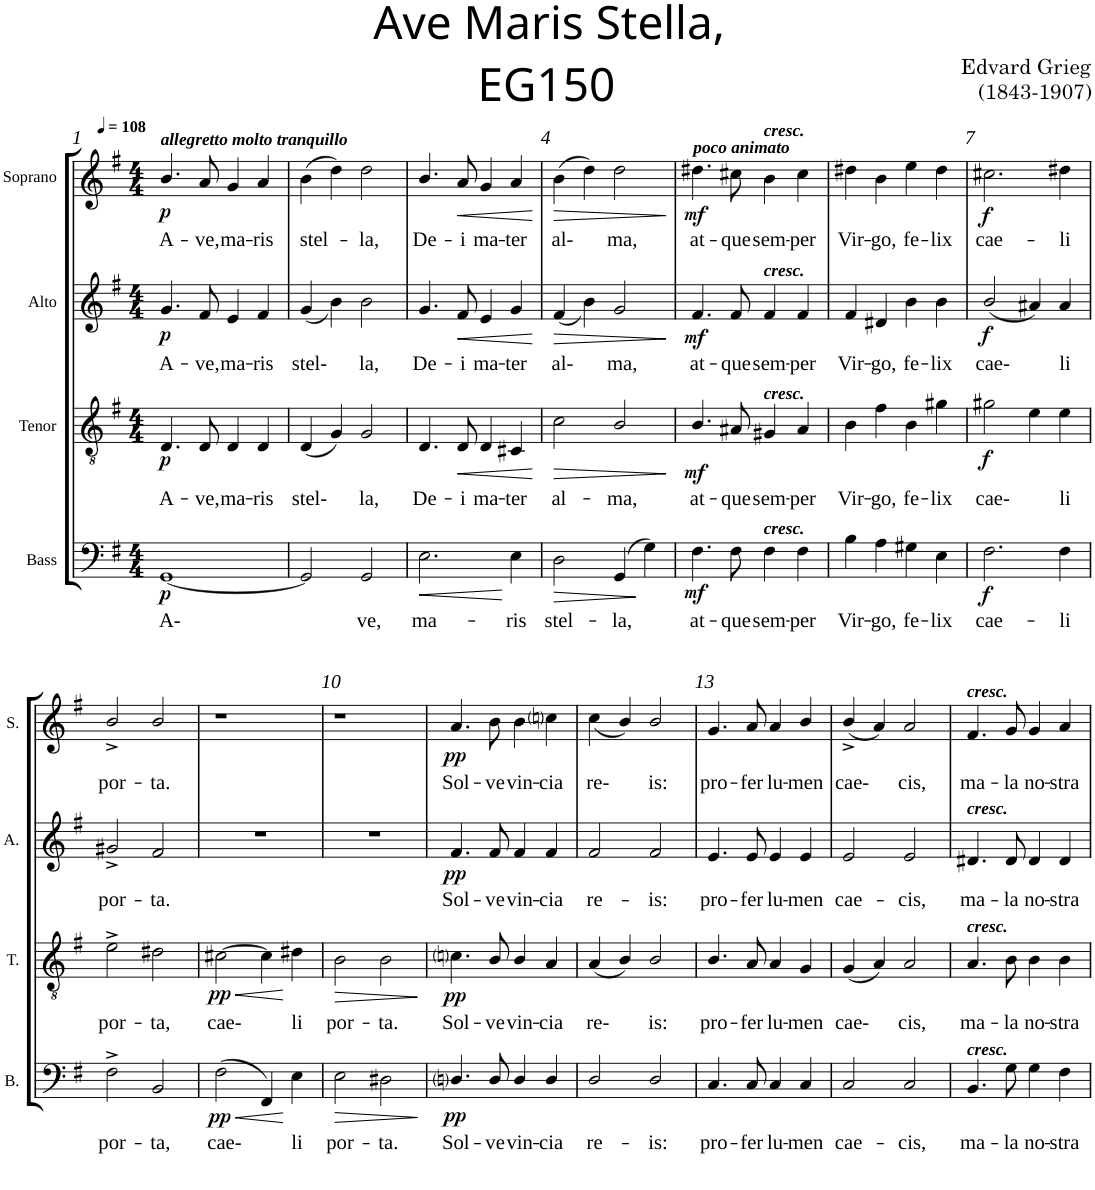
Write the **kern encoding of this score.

**kern	**text	**dynam	**kern	**text	**dynam	**kern	**text	**dynam	**kern	**text	**dynam
*part4	*part4	*part4	*part3	*part3	*part3	*part2	*part2	*part2	*part1	*part1	*part1
*staff4	*staff4	*staff4	*staff3	*staff3	*staff3	*staff2	*staff2	*staff2	*staff1	*staff1	*staff1
*I"Bass	*	*	*I"Tenor	*	*	*I"Alto	*	*	*I"Soprano	*	*
*I'B.	*	*	*I'T.	*	*	*I'A.	*	*	*I'S.	*	*
*clefF4	*	*	*clefGv2	*	*	*clefG2	*	*	*clefG2	*	*
*k[f#]	*	*	*k[f#]	*	*	*k[f#]	*	*	*k[f#]	*	*
*G:	*	*	*G:	*	*	*G:	*	*	*G:	*	*
*M4/4	*	*	*M4/4	*	*	*M4/4	*	*	*M4/4	*	*
*MM108	*	*	*MM108	*	*	*MM108	*	*	*MM108	*	*
=1	=1	=1	=1	=1	=1	=1	=1	=1	=1	=1	=1
!	!	!	!	!	!	!	!	!	!LO:TX:a:Bi:t=allegretto molto tranquillo	!	!
!	!LO:LY:b	!LO:DY:b	!	!LO:LY:b	!LO:DY:b	!	!LO:LY:b	!LO:DY:b	!	!LO:LY:b	!LO:DY:b
[1GG	A-	p	4.D/	A-	p	4.g/	A-	p	4.b/	A-	p
!	!	!	!	!LO:LY:b	!	!	!LO:LY:b	!	!	!LO:LY:b	!
.	.	.	8D/	-ve,	.	8f#/	-ve,	.	8a/	-ve,	.
!	!	!	!	!LO:LY:b	!	!	!LO:LY:b	!	!	!LO:LY:b	!
.	.	.	4D/	ma-	.	4e/	ma-	.	4g/	ma-	.
!	!	!	!	!LO:LY:b	!	!	!LO:LY:b	!	!	!LO:LY:b	!
.	.	.	4D/	-ris	.	4f#/	-ris	.	4a/	-ris	.
=2	=2	=2	=2	=2	=2	=2	=2	=2	=2	=2	=2
!	!	!	!	!LO:LY:b	!	!	!LO:LY:b	!	!	!LO:LY:b	!
2GG/]	.	.	(<4D/	stel-	.	(<4g/	stel-	.	(>4b\	stel-	.
.	.	.	4G/)	.	.	4b\)	.	.	4dd\)	.	.
!	!LO:LY:b	!	!	!LO:LY:b	!	!	!LO:LY:b	!	!	!LO:LY:b	!
2GG/	ve,	.	2G/	la,	.	2b\	la,	.	2dd\	-la,	.
=3	=3	=3	=3	=3	=3	=3	=3	=3	=3	=3	=3
!	!LO:LY:b	!LO:HP:b	!	!LO:LY:b	!	!	!LO:LY:b	!	!	!LO:LY:b	!
2.E\	ma-	<	4.D/	De-	.	4.g/	De-	.	4.b/	De-	.
!	!	!	!	!LO:LY:b	!LO:HP:b	!	!LO:LY:b	!LO:HP:b	!	!LO:LY:b	!LO:HP:b
.	.	.	8D/	-i	<	8f#/	-i	<	8a/	-i	<
!	!	!	!	!LO:LY:b	!	!	!LO:LY:b	!	!	!LO:LY:b	!
.	.	.	4D/	ma-	.	4e/	ma-	.	4g/	ma-	.
!	!LO:LY:b	!	!	!LO:LY:b	!	!	!LO:LY:b	!	!	!LO:LY:b	!
4E\	-ris	[	4C#X/	-ter	.	4g/	-ter	.	4a/	-ter	.
.	.	.	.	.	[	.	.	[	.	.	[
=4	=4	=4	=4	=4	=4	=4	=4	=4	=4	=4	=4
!	!LO:LY:b	!LO:HP:b	!	!LO:LY:b	!LO:HP:b	!	!LO:LY:b	!LO:HP:b	!	!LO:LY:b	!LO:HP:b
2D\	stel-	>	2c\	al-	>	(<4f#/	al-	>	(>4b\	al-	>
.	.	.	.	.	.	4b\)	.	.	4dd\)	.	.
!	!LO:LY:b	!	!	!LO:LY:b	!	!	!LO:LY:b	!	!	!LO:LY:b	!
(4GG/	-la,	.	2B/	-ma,	.	2g/	ma,	.	2dd\	ma,	.
4G\)	.	]	.	.	.	.	.	.	.	.	.
.	.	.	.	.	]	.	.	]	.	.	]
=5	=5	=5	=5	=5	=5	=5	=5	=5	=5	=5	=5
!	!	!	!	!	!	!	!	!	!LO:TX:a:Bi:t=poco animato	!	!
!	!LO:LY:b	!LO:DY:b	!	!LO:LY:b	!LO:DY:b	!	!LO:LY:b	!LO:DY:b	!	!LO:LY:b	!LO:DY:b
4.F#\	at-	mf	4.B/	at-	mf	4.f#/	at-	mf	4.dd#X\	at-	mf
!	!LO:LY:b	!	!	!LO:LY:b	!	!	!LO:LY:b	!	!	!LO:LY:b	!
8F#\	-que	.	8A#X/	-que	.	8f#/	-que	.	8cc#X\	-que	.
!	!	!	!	!	!	!	!	!	!LO:TX:a:Bi:t=cresc.	!	!
!	!	!	!	!	!	!LO:TX:a:Bi:t=cresc.	!	!	!	!	!
!	!	!	!LO:TX:a:Bi:t=cresc.	!	!	!	!	!	!	!	!
!LO:TX:a:Bi:t=cresc.	!	!	!	!	!	!	!	!	!	!	!
!	!LO:LY:b	!	!	!LO:LY:b	!	!	!LO:LY:b	!	!	!LO:LY:b	!
4F#\	sem-	.	4G#X/	sem-	.	4f#/	sem-	.	4b\	sem-	.
!	!LO:LY:b	!	!	!LO:LY:b	!	!	!LO:LY:b	!	!	!LO:LY:b	!
4F#\	-per	.	4A#/	-per	.	4f#/	-per	.	4cc#\	-per	.
=6	=6	=6	=6	=6	=6	=6	=6	=6	=6	=6	=6
!	!LO:LY:b	!	!	!LO:LY:b	!	!	!LO:LY:b	!	!	!LO:LY:b	!
4B\	Vir-	.	4B\	Vir-	.	4f#/	Vir-	.	4dd#X\	Vir-	.
!	!LO:LY:b	!	!	!LO:LY:b	!	!	!LO:LY:b	!	!	!LO:LY:b	!
4A\	-go,	.	4f#\	-go,	.	4d#X/	-go,	.	4b\	-go,	.
!	!LO:LY:b	!	!	!LO:LY:b	!	!	!LO:LY:b	!	!	!LO:LY:b	!
4G#X\	fe-	.	4B\	fe-	.	4b\	fe-	.	4ee\	fe-	.
!	!LO:LY:b	!	!	!LO:LY:b	!	!	!LO:LY:b	!	!	!LO:LY:b	!
4E\	-lix	.	4g#X\	-lix	.	4b\	-lix	.	4dd#\	-lix	.
=7	=7	=7	=7	=7	=7	=7	=7	=7	=7	=7	=7
!	!LO:LY:b	!LO:DY:b	!	!LO:LY:b	!LO:DY:b	!	!LO:LY:b	!LO:DY:b	!	!LO:LY:b	!LO:DY:b
2.F#\	cae-	f	2g#X\	cae-	f	(<2b/	cae-	f	2.cc#X\	cae-	f
.	.	.	4e\	.	.	4a#X/)	.	.	.	.	.
!	!LO:LY:b	!	!	!LO:LY:b	!	!	!LO:LY:b	!	!	!LO:LY:b	!
4F#\	-li	.	4e\	li	.	4a#/	li	.	4dd#X\	-li	.
!!LO:LB:g=z
=8	=8	=8	=8	=8	=8	=8	=8	=8	=8	=8	=8
!	!LO:LY:b	!	!	!LO:LY:b	!	!	!LO:LY:b	!	!	!LO:LY:b	!
2F#^\	por-	.	2e^\	por-	.	2g#X^/	por-	.	2b^/	por-	.
!	!LO:LY:b	!	!	!LO:LY:b	!	!	!LO:LY:b	!	!	!LO:LY:b	!
2BB/	-ta,	.	2d#X\	-ta,	.	2f#/	-ta.	.	2b/	-ta.	.
=9	=9	=9	=9	=9	=9	=9	=9	=9	=9	=9	=9
!	!LO:LY:b	!LO:HP:b	!	!LO:LY:b	!LO:HP:b	!	!	!	!	!	!
!	!	!LO:DY:n=1:b	!	!	!LO:DY:n=1:b	!	!	!	!	!	!
(2F#\	cae-	< pp	[2c#X\	cae-	< pp	1r	.	.	1r	.	.
4FF#/)	.	.	4c#\]	.	.	.	.	.	.	.	.
!	!LO:LY:b	!	!	!LO:LY:b	!	!	!	!	!	!	!
4E\	li	[	4d#X\	li	[	.	.	.	.	.	.
=10	=10	=10	=10	=10	=10	=10	=10	=10	=10	=10	=10
!	!LO:LY:b	!LO:HP:b	!	!LO:LY:b	!LO:HP:b	!	!	!	!	!	!
2E\	por-	>	2B\	por-	>	1r	.	.	1r	.	.
!	!LO:LY:b	!	!	!LO:LY:b	!	!	!	!	!	!	!
2D#X\	-ta.	.	2B\	-ta.	.	.	.	.	.	.	.
.	.	]	.	.	]	.	.	.	.	.	.
=11	=11	=11	=11	=11	=11	=11	=11	=11	=11	=11	=11
!	!LO:LY:b	!LO:DY:b	!	!LO:LY:b	!LO:DY:b	!	!LO:LY:b	!LO:DY:b	!	!LO:LY:b	!LO:DY:b
4.Dni/	Sol-	pp	4.cni\	Sol-	pp	4.f#/	Sol-	pp	4.a/	Sol-	pp
!	!LO:LY:b	!	!	!LO:LY:b	!	!	!LO:LY:b	!	!	!LO:LY:b	!
8D/	-ve	.	8B/	-ve	.	8f#/	-ve	.	8b\	-ve	.
!	!LO:LY:b	!	!	!LO:LY:b	!	!	!LO:LY:b	!	!	!LO:LY:b	!
4D/	vin-	.	4B/	vin-	.	4f#/	vin-	.	4b\	vin-	.
!	!LO:LY:b	!	!	!LO:LY:b	!	!	!LO:LY:b	!	!	!LO:LY:b	!
4D/	-cia	.	4A/	-cia	.	4f#/	-cia	.	4ccni\	-cia	.
=12	=12	=12	=12	=12	=12	=12	=12	=12	=12	=12	=12
!	!LO:LY:b	!	!	!LO:LY:b	!	!	!LO:LY:b	!	!	!LO:LY:b	!
2D/	re-	.	(<4A/	re-	.	2f#/	re-	.	(<4cc\	re-	.
.	.	.	4B/)	.	.	.	.	.	4b/)	.	.
!	!LO:LY:b	!	!	!LO:LY:b	!	!	!LO:LY:b	!	!	!LO:LY:b	!
2D/	-is:	.	2B/	is:	.	2f#/	-is:	.	2b/	is:	.
=13	=13	=13	=13	=13	=13	=13	=13	=13	=13	=13	=13
!	!LO:LY:b	!	!	!LO:LY:b	!	!	!LO:LY:b	!	!	!LO:LY:b	!
4.C/	pro-	.	4.B/	pro-	.	4.e/	pro-	.	4.g/	pro-	.
!	!LO:LY:b	!	!	!LO:LY:b	!	!	!LO:LY:b	!	!	!LO:LY:b	!
8C/	-fer	.	8A/	-fer	.	8e/	-fer	.	8a/	-fer	.
!	!LO:LY:b	!	!	!LO:LY:b	!	!	!LO:LY:b	!	!	!LO:LY:b	!
4C/	lu-	.	4A/	lu-	.	4e/	lu-	.	4a/	lu-	.
!	!LO:LY:b	!	!	!LO:LY:b	!	!	!LO:LY:b	!	!	!LO:LY:b	!
4C/	-men	.	4G/	-men	.	4e/	-men	.	4b/	-men	.
=14	=14	=14	=14	=14	=14	=14	=14	=14	=14	=14	=14
!	!LO:LY:b	!	!	!LO:LY:b	!	!	!LO:LY:b	!	!	!LO:LY:b	!
2C/	cae-	.	(<4G/	cae-	.	2e/	cae-	.	(<4b^/	cae-	.
.	.	.	4A/)	.	.	.	.	.	4a/)	.	.
!	!LO:LY:b	!	!	!LO:LY:b	!	!	!LO:LY:b	!	!	!LO:LY:b	!
2C/	-cis,	.	2A/	cis,	.	2e/	-cis,	.	2a/	cis,	.
=15	=15	=15	=15	=15	=15	=15	=15	=15	=15	=15	=15
!	!	!	!	!	!	!	!	!	!LO:TX:a:Bi:t=cresc.	!	!
!	!	!	!	!	!	!LO:TX:a:Bi:t=cresc.	!	!	!	!	!
!	!	!	!LO:TX:a:Bi:t=cresc.	!	!	!	!	!	!	!	!
!LO:TX:a:Bi:t=cresc.	!	!	!	!	!	!	!	!	!	!	!
!	!LO:LY:b	!	!	!LO:LY:b	!	!	!LO:LY:b	!	!	!LO:LY:b	!
4.BB/	ma-	.	4.A/	ma-	.	4.d#X/	ma-	.	4.f#/	ma-	.
!	!LO:LY:b	!	!	!LO:LY:b	!	!	!LO:LY:b	!	!	!LO:LY:b	!
8G\	-la	.	8B\	-la	.	8d#/	-la	.	8g/	-la	.
!	!LO:LY:b	!	!	!LO:LY:b	!	!	!LO:LY:b	!	!	!LO:LY:b	!
4G\	no-	.	4B\	no-	.	4d#/	no-	.	4g/	no-	.
!	!LO:LY:b	!	!	!LO:LY:b	!	!	!LO:LY:b	!	!	!LO:LY:b	!
4F#\	-stra	.	4B\	-stra	.	4d#/	-stra	.	4a/	-stra	.
=	=	=	=	=	=	=	=	=	=	=	=
*-	*-	*-	*-	*-	*-	*-	*-	*-	*-	*-	*-
